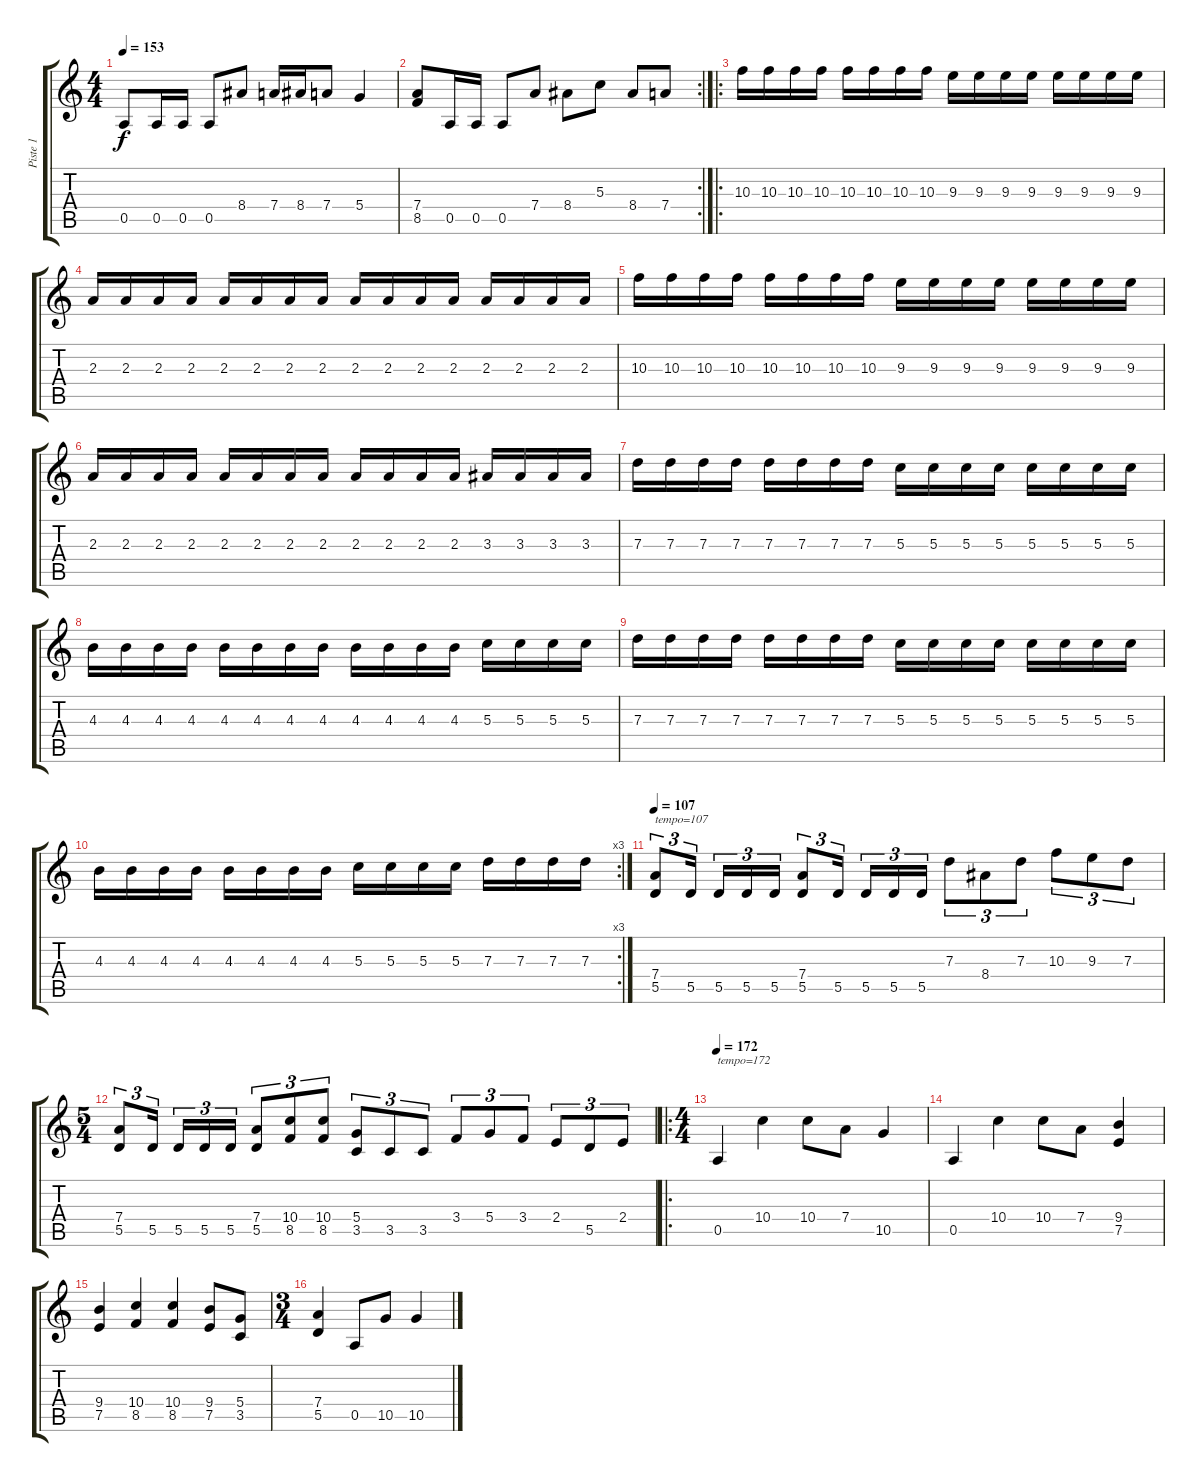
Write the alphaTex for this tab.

\track ("Piste 1" "Piste 1") {instrument distortionguitar}
\staff {score tabs}
\tuning (E4 B3 G3 D3 A2 E2) {hide}
\ts (4 4)
\tempo 153
\clef g2
\ks c
0.5.8{dy f} 0.5.16 0.5.16 0.5.8 8.4.8 7.4.16 8.4.16 7.4.8 5.4.4 |
\rc 2
(7.4 8.5).8 0.5.16 0.5.16 0.5.8 7.4.8 8.4.8 5.3.8 8.4.8 7.4.8 |
\ro
10.3.16 10.3.16 10.3.16 10.3.16 10.3.16 10.3.16 10.3.16 10.3.16 9.3.16 9.3.16 9.3.16 9.3.16 9.3.16 9.3.16 9.3.16 9.3.16 |
2.3.16 2.3.16 2.3.16 2.3.16 2.3.16 2.3.16 2.3.16 2.3.16 2.3.16 2.3.16 2.3.16 2.3.16 2.3.16 2.3.16 2.3.16 2.3.16 |
10.3.16 10.3.16 10.3.16 10.3.16 10.3.16 10.3.16 10.3.16 10.3.16 9.3.16 9.3.16 9.3.16 9.3.16 9.3.16 9.3.16 9.3.16 9.3.16 |
2.3.16 2.3.16 2.3.16 2.3.16 2.3.16 2.3.16 2.3.16 2.3.16 2.3.16 2.3.16 2.3.16 2.3.16 3.3.16 3.3.16 3.3.16 3.3.16 |
7.3.16 7.3.16 7.3.16 7.3.16 7.3.16 7.3.16 7.3.16 7.3.16 5.3.16 5.3.16 5.3.16 5.3.16 5.3.16 5.3.16 5.3.16 5.3.16 |
4.3.16 4.3.16 4.3.16 4.3.16 4.3.16 4.3.16 4.3.16 4.3.16 4.3.16 4.3.16 4.3.16 4.3.16 5.3.16 5.3.16 5.3.16 5.3.16 |
7.3.16 7.3.16 7.3.16 7.3.16 7.3.16 7.3.16 7.3.16 7.3.16 5.3.16 5.3.16 5.3.16 5.3.16 5.3.16 5.3.16 5.3.16 5.3.16 |
\rc 3
4.3.16 4.3.16 4.3.16 4.3.16 4.3.16 4.3.16 4.3.16 4.3.16 5.3.16 5.3.16 5.3.16 5.3.16 7.3.16 7.3.16 7.3.16 7.3.16 |
\tempo 107
(7.4 5.5).8{tu (3 2) txt "tempo=107"} 5.5.16{tu (3 2) beam splitsecondary} 5.5.16{tu (3 2)} 5.5.16{tu (3 2)} 5.5.16{tu (3 2)} (7.4 5.5).8{tu (3 2)} 5.5.16{tu (3 2) beam splitsecondary} 5.5.16{tu (3 2)} 5.5.16{tu (3 2)} 5.5.16{tu (3 2)} 7.3.8{tu (3 2)} 8.4.8{tu (3 2)} 7.3.8{tu (3 2)} 10.3.8{tu (3 2)} 9.3.8{tu (3 2)} 7.3.8{tu (3 2)} |
\ts (5 4)
(7.4 5.5).8{tu (3 2)} 5.5.16{tu (3 2) beam splitsecondary} 5.5.16{tu (3 2)} 5.5.16{tu (3 2)} 5.5.16{tu (3 2)} (7.4 5.5).8{tu (3 2)} (10.4 8.5).8{tu (3 2)} (10.4 8.5).8{tu (3 2)} (5.4 3.5).8{tu (3 2)} 3.5.8{tu (3 2)} 3.5.8{tu (3 2)} 3.4.8{tu (3 2)} 5.4.8{tu (3 2)} 3.4.8{tu (3 2)} 2.4.8{tu (3 2)} 5.5.8{tu (3 2)} 2.4.8{tu (3 2)} |
\ro
\ts (4 4)
\tempo 172
0.5.4{txt "tempo=172"} 10.4.4 10.4.8 7.4.8 10.5.4 |
0.5.4 10.4.4 10.4.8 7.4.8 (9.4 7.5).4 |
(9.4 7.5).4 (10.4 8.5).4 (10.4 8.5).4 (9.4 7.5).8 (5.4 3.5).8 |
\ts (3 4)
(7.4 5.5).4 0.5.8 10.5.8 10.5.4
